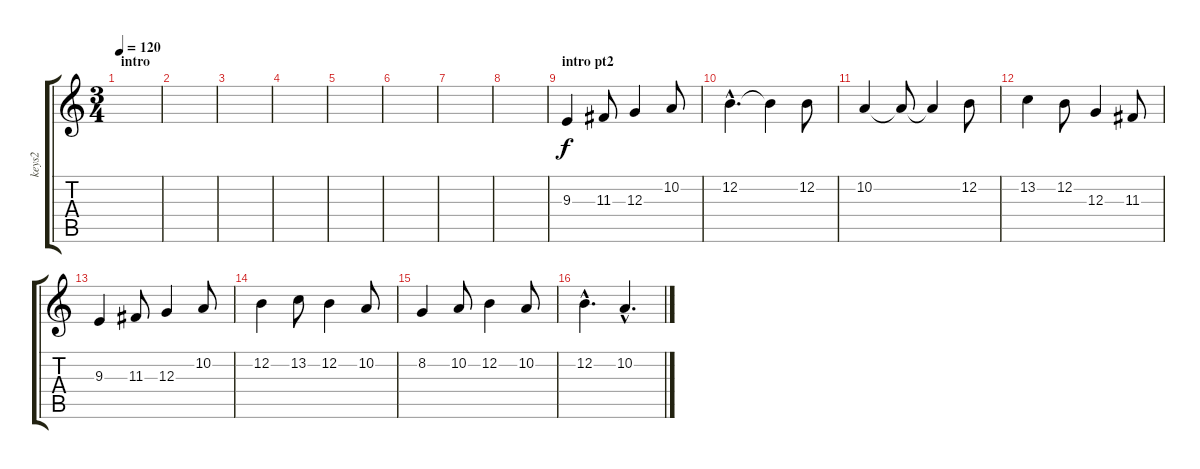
\track ("keys2" "keys2") {instrument flute}
\staff {score tabs}
\tuning (E4 B3 G3 D3 A2 E2) {hide}
\ts (3 4)
\section ("" "intro")
\tempo 120
\clef g2
\ks c
|
|
|
|
|
|
|
|
\section ("" "intro pt2")
9.3.4 11.3.8 12.3.4 10.2.8 |
12.2{hac}.4{d} 12.2{t}.4 12.2.8 |
10.2.4 10.2{t}.8 10.2{t}.4 12.2.8 |
13.2.4 12.2.8 12.3.4 11.3.8 |
9.3.4 11.3.8 12.3.4 10.2.8 |
12.2.4 13.2.8 12.2.4 10.2.8 |
8.2.4 10.2.8 12.2.4 10.2.8 |
12.2{hac}.4{d} 10.2{hac}.4{d}
